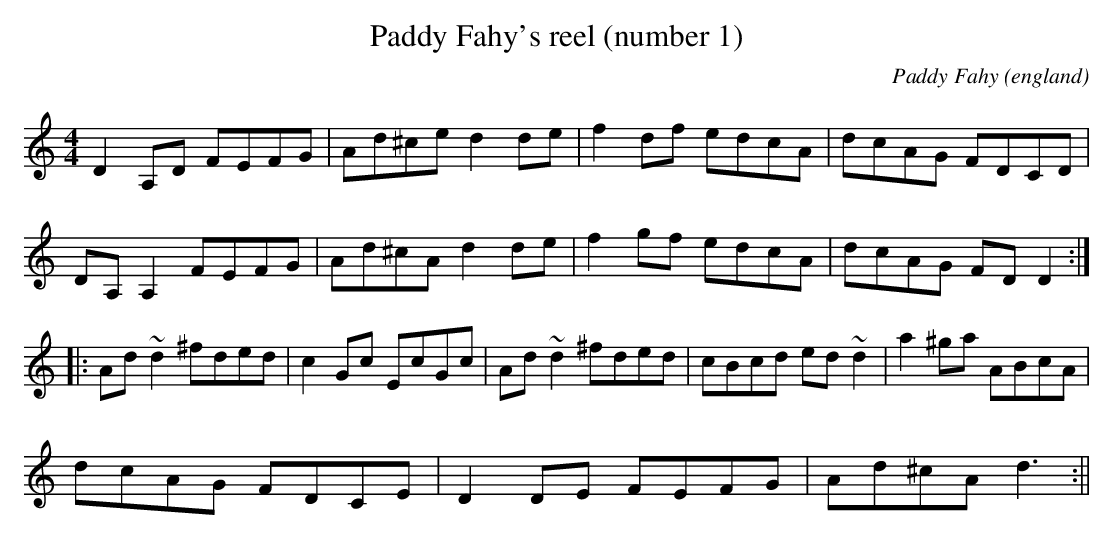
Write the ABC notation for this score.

X:1
T:Paddy Fahy's reel (number 1)
O:england
M:4/4
L:1/8
C:Paddy Fahy
K:Ddor
D2A,D FEFG|Ad^ce d2de|f2df edcA|dcAG FDCD|
DA,A,2 FEFG|Ad^cA  d2de|f2gf edcA|dcAG FDD2:||:
Ad~d2 ^fded|c2Gc EcGc|Ad~d2 ^fded|cBcd ed~d2|a2^ga ABcA|
dcAG FDCE|D2DE FEFG|Ad^cA d3 :||
